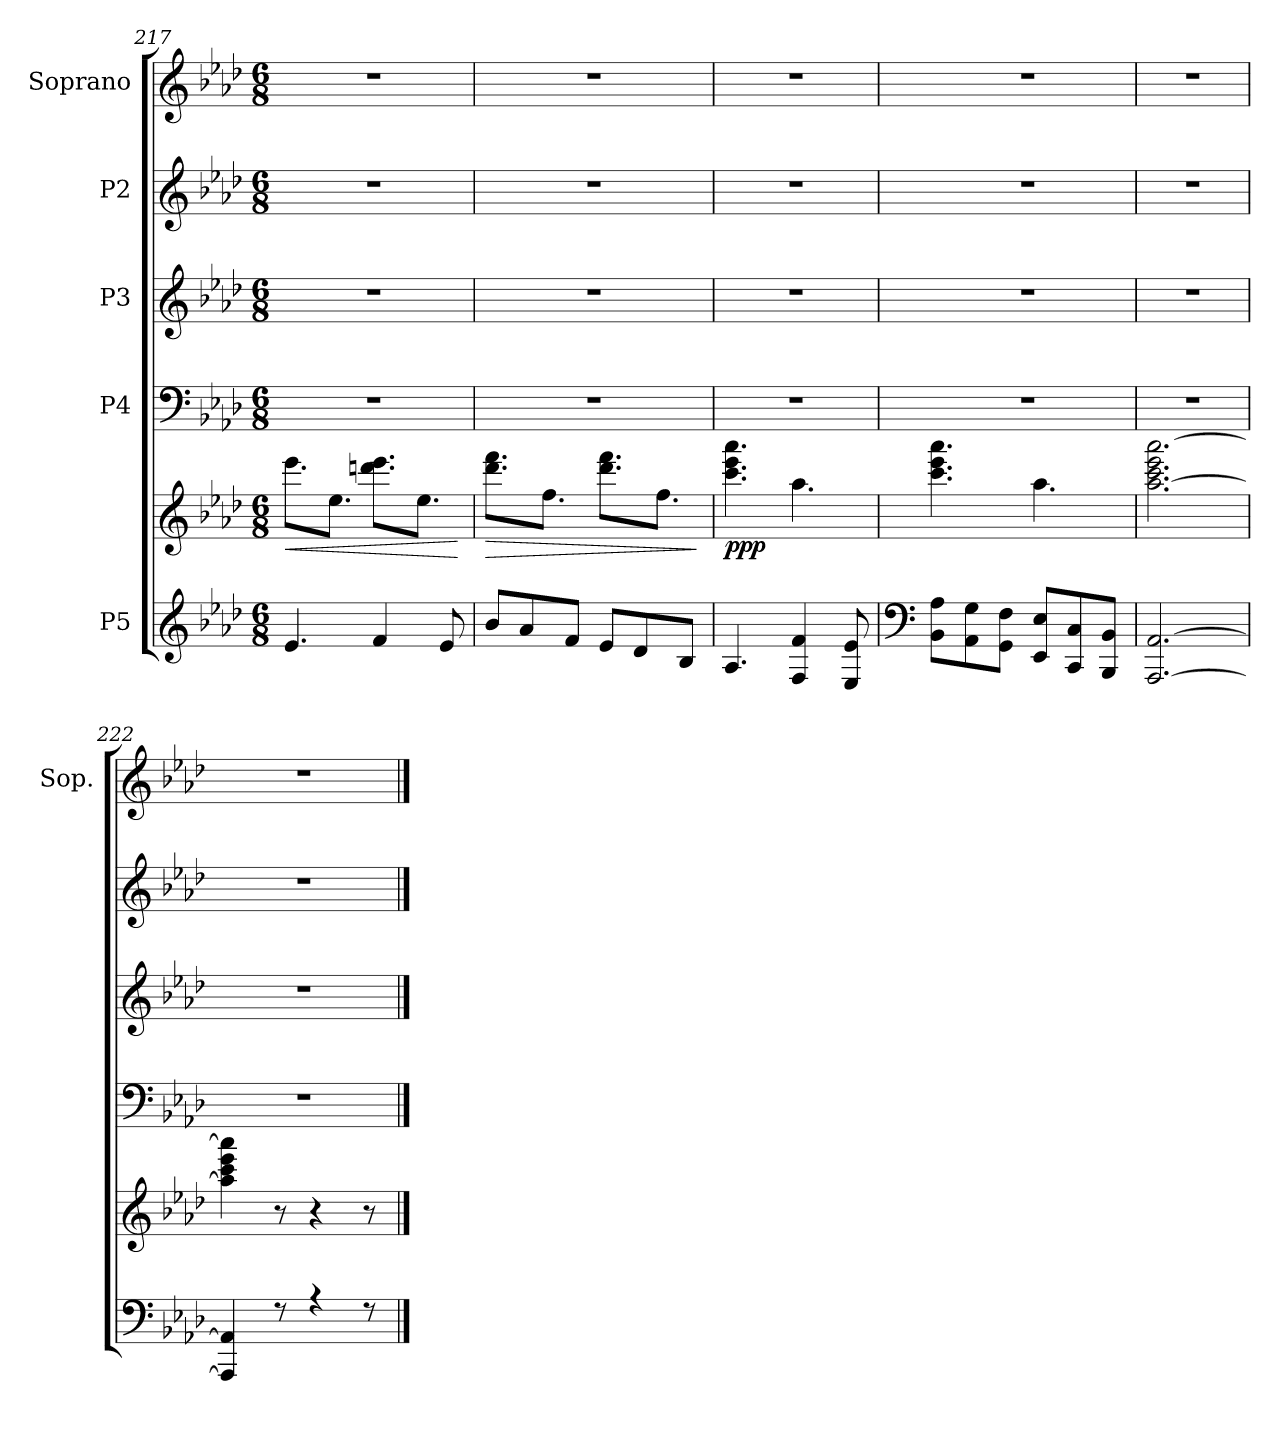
**kern	**kern	**dynam	**kern	**kern	**kern	**kern
*part5	*part5	*part5	*part4	*part3	*part2	*part1
*staff6	*staff5	*staff5/6	*staff4	*staff3	*staff2	*staff1
*I"P5	*	*	*I"P4	*I"P3	*I"P2	*I"Soprano
*	*	*	*	*	*	*I'Sop.
!!LO:LB:g=z
*clefG2	*	*	*clefF4	*clefG2	*clefG2	*clefG2
*	*	*	*	*ITrd7c12	*	*
*k[b-e-a-d-]	*k[b-e-a-d-]	*	*k[b-e-a-d-]	*k[b-e-a-d-]	*k[b-e-a-d-]	*k[b-e-a-d-]
*A-:	*A-:	*	*A-:	*A-:	*A-:	*A-:
*M6/8	*M6/8	*	*M6/8	*M6/8	*M6/8	*M6/8
=217	=217	=217	=217	=217	=217	=217
*^	*^	*	*	*	*	*
*	*	*	*^	*	*	*	*	*
!	!	!	!	!	!LO:HP:b	!LO:N:vis=1	!LO:N:vis=1	!LO:N:vis=1	!LO:N:vis=1
4.e-/	2.ryy	2.ryy	2.ryy	8.eee-\L	<	2.r	2.r	2.r	2.r
.	.	.	.	8.ee-\J	.	.	.	.	.
4f/	.	.	.	8.dddn\ 8.eee-\L	.	.	.	.	.
.	.	.	.	8.ee-\J	.	.	.	.	.
8e-/	.	.	.	.	.	.	.	.	.
*v	*v	*	*	*	*	*	*	*	*
*	*v	*v	*v	*	*	*	*	*
.	.	[	.	.	.	.
=218	=218	=218	=218	=218	=218	=218
*^	*^	*	*	*	*	*
*	*	*	*^	*	*	*	*	*
!	!	!	!	!	!LO:HP:b	!LO:N:vis=1	!LO:N:vis=1	!LO:N:vis=1	!LO:N:vis=1
8b-/L	2.ryy	2.ryy	2.ryy	8.ddd-\ 8.fff\L	>	2.r	2.r	2.r	2.r
8a-/	.	.	.	.	.	.	.	.	.
.	.	.	.	8.ff\J	.	.	.	.	.
8f/J	.	.	.	.	.	.	.	.	.
8e-/L	.	.	.	8.ddd-\ 8.fff\L	.	.	.	.	.
8d-/	.	.	.	.	.	.	.	.	.
.	.	.	.	8.ff\J	.	.	.	.	.
8B-/J	.	.	.	.	.	.	.	.	.
*v	*v	*	*	*	*	*	*	*	*
*	*v	*v	*v	*	*	*	*	*
.	.	]	.	.	.	.
=219	=219	=219	=219	=219	=219	=219
*^	*^	*	*	*	*	*
*	*	*	*^	*	*	*	*	*
!	!	!	!	!	!LO:DY:b	!LO:N:vis=1	!LO:N:vis=1	!LO:N:vis=1	!LO:N:vis=1
4.A-/	2.ryy	2.ryy	2.ryy	4.ccc\ 4.eee-\ 4.aaa-\	ppp	2.r	2.r	2.r	2.r
4F/ 4f/	.	.	.	4.aa-\	.	.	.	.	.
8E-/ 8e-/	.	.	.	.	.	.	.	.	.
=220	=220	=220	=220	=220	=220	=220	=220	=220	=220
*clefF4	*	*	*	*	*	*	*	*	*
!	!	!	!	!	!	!LO:N:vis=1	!LO:N:vis=1	!LO:N:vis=1	!LO:N:vis=1
8BB-\ 8A-\L	2.ryy	2.ryy	2.ryy	4.ccc\ 4.eee-\ 4.aaa-\	.	2.r	2.r	2.r	2.r
8AA-\ 8G\	.	.	.	.	.	.	.	.	.
8GG\ 8F\J	.	.	.	.	.	.	.	.	.
8EE-/ 8E-/L	.	.	.	4.aa-\	.	.	.	.	.
8CC/ 8C/	.	.	.	.	.	.	.	.	.
8BBB-/ 8BB-/J	.	.	.	.	.	.	.	.	.
=221	=221	=221	=221	=221	=221	=221	=221	=221	=221
!	!	!	!	!	!	!LO:N:vis=1	!LO:N:vis=1	!LO:N:vis=1	!LO:N:vis=1
[<2.AAA-/ [>2.AA-/	2.ryy	2.ryy	2.ryy	[<2.aa-\ 2.ccc\ 2.eee-\ [>2.aaa-\	.	2.r	2.r	2.r	2.r
=222	=222	=222	=222	=222	=222	=222	=222	=222	=222
!	!	!	!	!	!	!LO:N:vis=1	!LO:N:vis=1	!LO:N:vis=1	!LO:N:vis=1
4AAA-/] 4AA-/]	2.ryy	2.ryy	2.ryy	4aa-\] 4ccc\ 4eee-\ 4aaa-\]	.	2.r	2.r	2.r	2.r
8r	.	.	.	8r	.	.	.	.	.
4r	.	.	.	4r	.	.	.	.	.
8r	.	.	.	8r	.	.	.	.	.
*v	*v	*	*	*	*	*	*	*	*
*	*v	*v	*v	*	*	*	*	*
==	==	==	==	==	==	==
*-	*-	*-	*-	*-	*-	*-
